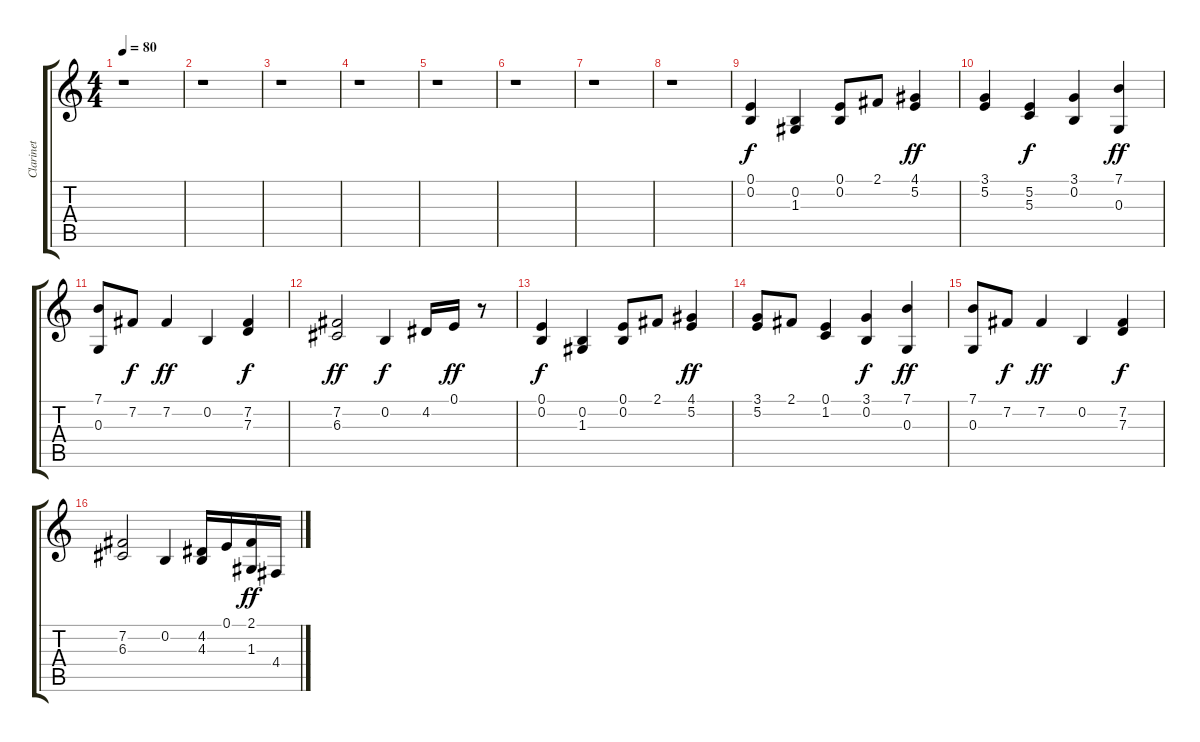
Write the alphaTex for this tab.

\track ("Clarinet" "Clarinet") {instrument clarinet}
\staff {score tabs}
\tuning (E4 B3 G3 D3 A2 E2) {hide}
\ts (4 4)
\tempo 80
\clef g2
\ks c
r.1{dy f} |
r.1 |
r.1 |
r.1 |
r.1 |
r.1 |
r.1 |
r.1 |
(0.1 0.2).4 (0.2 1.3).4 (0.1 0.2).8 2.1.8 (4.1 5.2).4{dy ff} |
(3.1 5.2).4 (5.2 5.3).4{dy f} (3.1 0.2).4 (7.1 0.3).4{dy ff} |
(7.1 0.3).8 7.2.8{dy f} 7.2.4{dy ff} 0.2.4 (7.2 7.3).4{dy f} |
(7.2 6.3).2{dy ff} 0.2.4{dy f} 4.2.16 0.1.16{dy ff} r.8 |
(0.1 0.2).4{dy f} (0.2 1.3).4 (0.1 0.2).8 2.1.8 (4.1 5.2).4{dy ff} |
(3.1 5.2).8 2.1.8 (0.1 1.2).4 (3.1 0.2).4{dy f} (7.1 0.3).4{dy ff} |
(7.1 0.3).8 7.2.8{dy f} 7.2.4{dy ff} 0.2.4 (7.2 7.3).4{dy f} |
(7.2 6.3).2 0.2.4 (4.2 4.3).16 0.1.16 (2.1 1.3).16{dy ff} 4.4.16
